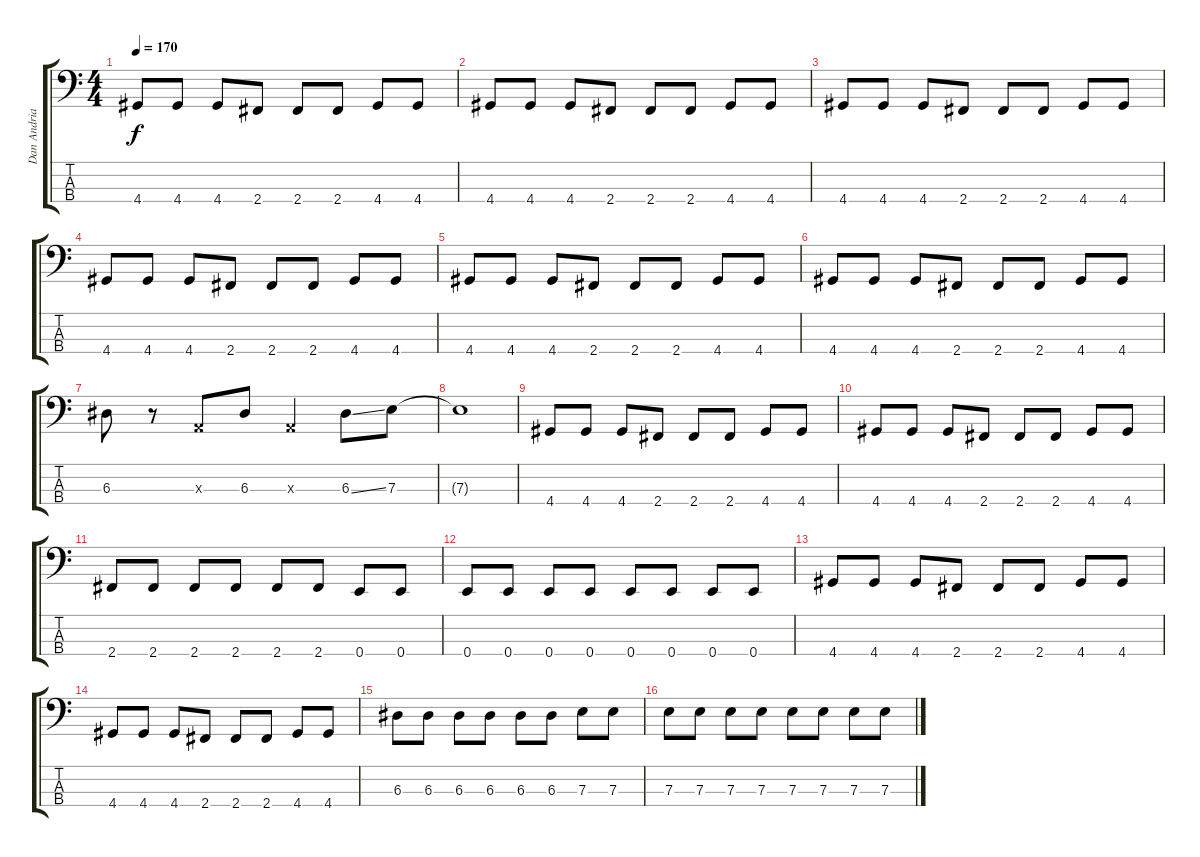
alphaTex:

\track ("Dan Andriano" "Dan Andria") {instrument electricbasspick}
\staff {score tabs}
\tuning (G2 D2 A1 E1) {hide}
\ts (4 4)
\tempo 170
\clef f4
\ks c
4.4.8{dy f} 4.4.8 4.4.8 2.4.8 2.4.8 2.4.8 4.4.8 4.4.8 |
4.4.8 4.4.8 4.4.8 2.4.8 2.4.8 2.4.8 4.4.8 4.4.8 |
4.4.8 4.4.8 4.4.8 2.4.8 2.4.8 2.4.8 4.4.8 4.4.8 |
4.4.8 4.4.8 4.4.8 2.4.8 2.4.8 2.4.8 4.4.8 4.4.8 |
4.4.8 4.4.8 4.4.8 2.4.8 2.4.8 2.4.8 4.4.8 4.4.8 |
4.4.8 4.4.8 4.4.8 2.4.8 2.4.8 2.4.8 4.4.8 4.4.8 |
6.3.8 r.8 0.3{x}.8 6.3.8 0.3{x}.4 6.3{ss}.8 7.3.8 |
7.3{t}.1 |
4.4.8 4.4.8 4.4.8 2.4.8 2.4.8 2.4.8 4.4.8 4.4.8 |
4.4.8 4.4.8 4.4.8 2.4.8 2.4.8 2.4.8 4.4.8 4.4.8 |
2.4.8 2.4.8 2.4.8 2.4.8 2.4.8 2.4.8 0.4.8 0.4.8 |
0.4.8 0.4.8 0.4.8 0.4.8 0.4.8 0.4.8 0.4.8 0.4.8 |
4.4.8 4.4.8 4.4.8 2.4.8 2.4.8 2.4.8 4.4.8 4.4.8 |
4.4.8 4.4.8 4.4.8 2.4.8 2.4.8 2.4.8 4.4.8 4.4.8 |
6.3.8 6.3.8 6.3.8 6.3.8 6.3.8 6.3.8 7.3.8 7.3.8 |
7.3.8 7.3.8 7.3.8 7.3.8 7.3.8 7.3.8 7.3.8 7.3.8
